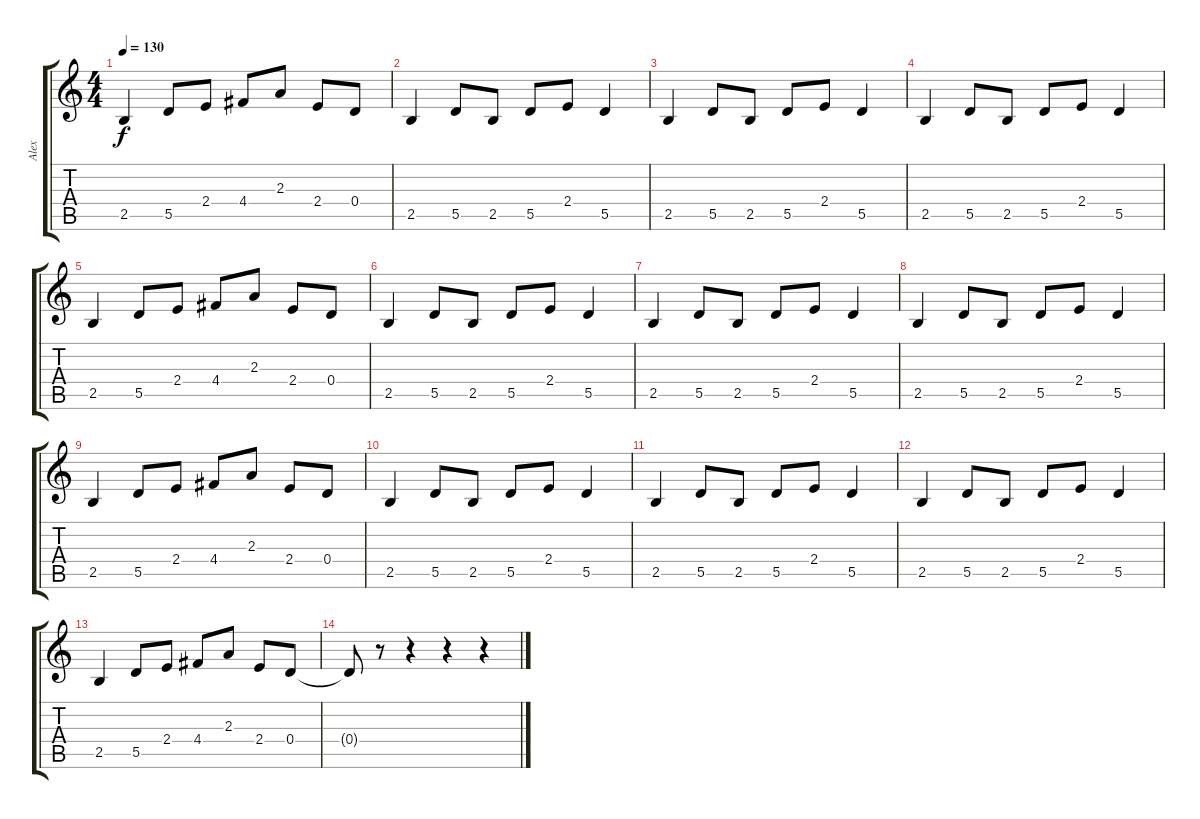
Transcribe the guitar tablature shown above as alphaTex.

\track ("Alex" "Alex") {instrument overdrivenguitar}
\staff {score tabs}
\tuning (E4 B3 G3 D3 A2 E2) {hide}
\ts (4 4)
\tempo 130
\clef g2
\ks c
2.5.4{dy f} 5.5.8 2.4.8 4.4.8 2.3.8 2.4.8 0.4.8 |
2.5.4 5.5.8 2.5.8 5.5.8 2.4.8 5.5.4 |
2.5.4 5.5.8 2.5.8 5.5.8 2.4.8 5.5.4 |
2.5.4 5.5.8 2.5.8 5.5.8 2.4.8 5.5.4 |
2.5.4 5.5.8 2.4.8 4.4.8 2.3.8 2.4.8 0.4.8 |
2.5.4 5.5.8 2.5.8 5.5.8 2.4.8 5.5.4 |
2.5.4 5.5.8 2.5.8 5.5.8 2.4.8 5.5.4 |
2.5.4 5.5.8 2.5.8 5.5.8 2.4.8 5.5.4 |
2.5.4 5.5.8 2.4.8 4.4.8 2.3.8 2.4.8 0.4.8 |
2.5.4 5.5.8 2.5.8 5.5.8 2.4.8 5.5.4 |
2.5.4 5.5.8 2.5.8 5.5.8 2.4.8 5.5.4 |
2.5.4 5.5.8 2.5.8 5.5.8 2.4.8 5.5.4 |
2.5.4 5.5.8 2.4.8 4.4.8 2.3.8 2.4.8 0.4.8 |
0.4{t}.8 r.8 r.4 r.4 r.4
